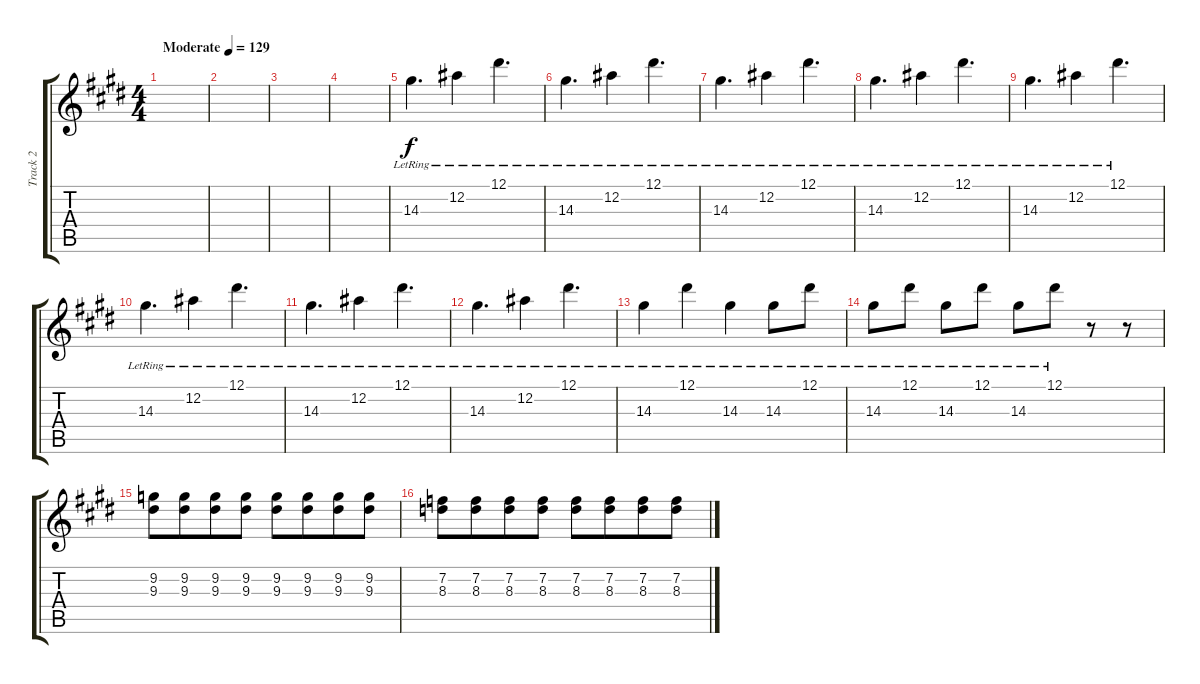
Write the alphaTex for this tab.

\track ("Track 2" "Track 2") {instrument electricguitarclean}
\staff {score tabs}
\tuning (Eb4 Bb3 Gb3 Db3 Ab2 Eb2) {hide}
\ts (4 4)
\tempo (129 "Moderate")
\clef g2
\ks e
|
|
|
|
14.3{lr}.4{d} 12.2{lr}.4 12.1{lr}.4{d} |
14.3{lr}.4{d} 12.2{lr}.4 12.1{lr}.4{d} |
14.3{lr}.4{d} 12.2{lr}.4 12.1{lr}.4{d} |
14.3{lr}.4{d} 12.2{lr}.4 12.1{lr}.4{d} |
14.3{lr}.4{d} 12.2{lr}.4 12.1{lr}.4{d} |
14.3{lr}.4{d} 12.2{lr}.4 12.1{lr}.4{d} |
14.3{lr}.4{d} 12.2{lr}.4 12.1{lr}.4{d} |
14.3{lr}.4{d} 12.2{lr}.4 12.1{lr}.4{d} |
14.3{lr}.4 12.1{lr}.4 14.3{lr}.4 14.3{lr}.8 12.1{lr}.8 |
14.3{lr}.8 12.1{lr}.8 14.3{lr}.8 12.1{lr}.8 14.3{lr}.8 12.1{lr}.8 r.8 r.8 |
(9.2 9.3).8 (9.2 9.3).8{beam merge} (9.2 9.3).8 (9.2 9.3).8 (9.2 9.3).8 (9.2 9.3).8{beam merge} (9.2 9.3).8 (9.2 9.3).8 |
(7.2 8.3).8 (7.2 8.3).8{beam merge} (7.2 8.3).8 (7.2 8.3).8 (7.2 8.3).8 (7.2 8.3).8{beam merge} (7.2 8.3).8 (7.2 8.3).8
